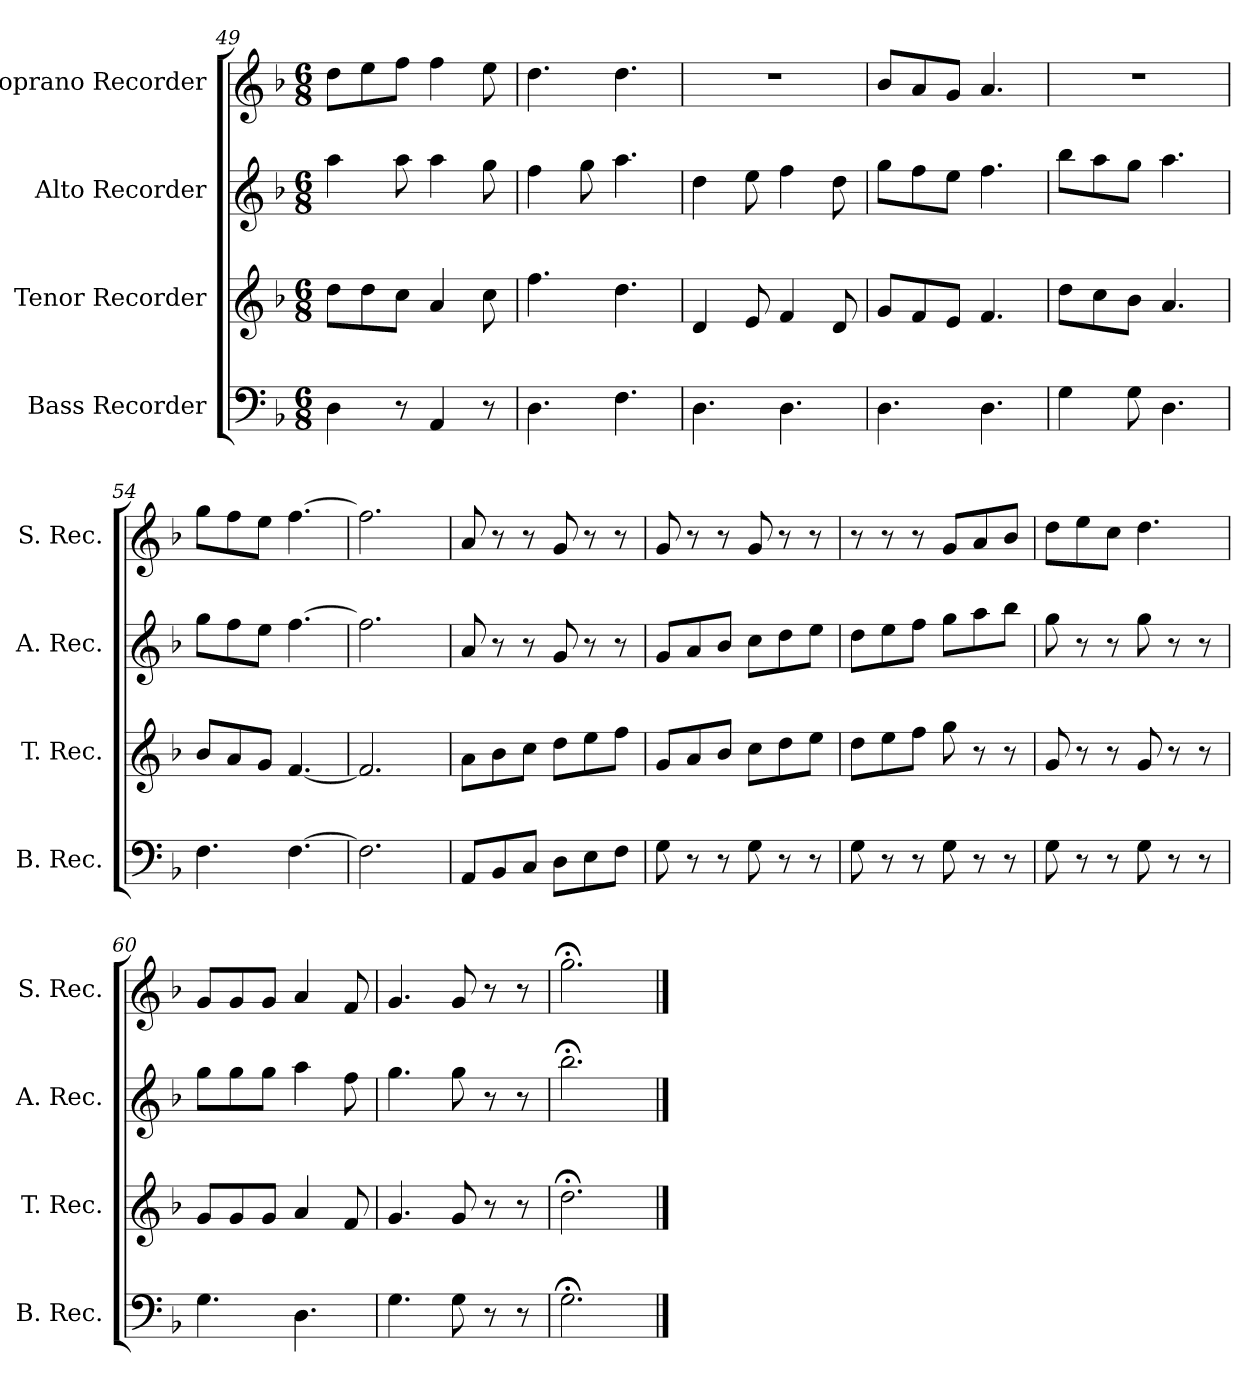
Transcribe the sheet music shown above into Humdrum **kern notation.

**kern	**kern	**kern	**kern
*part4	*part3	*part2	*part1
*staff4	*staff3	*staff2	*staff1
*I"Bass Recorder	*I"Tenor Recorder	*I"Alto Recorder	*I"Soprano Recorder
*I'B. Rec.	*I'T. Rec.	*I'A. Rec.	*I'S. Rec.
*clefF4	*clefG2	*clefG2	*clefG2
*ITrd-7c-12	*	*	*ITrd-7c-12
*k[b-]	*k[b-]	*k[b-]	*k[b-]
*d:	*d:	*d:	*d:
*M6/8	*M6/8	*M6/8	*M6/8
=49	=49	=49	=49
4d\	8dd\L	4aa\	8ddd\L
.	8dd\	.	8eee\
8r	8cc\J	8aa\	8fff\J
4A/	4a/	4aa\	4fff\
8r	8cc\	8gg\	8eee\
!!LO:LB:g=z
=50	=50	=50	=50
4.d\	4.ff\	4ff\	4.ddd\
.	.	8gg\	.
4.f\	4.dd\	4.aa\	4.ddd\
=51	=51	=51	=51
4.d\	4d/	4dd\	2.r
.	8e/	8ee\	.
4.d\	4f/	4ff\	.
.	8d/	8dd\	.
=52	=52	=52	=52
4.d\	8g/L	8gg\L	8bb-/L
.	8f/	8ff\	8aa/
.	8e/J	8ee\J	8gg/J
4.d\	4.f/	4.ff\	4.aa/
=53	=53	=53	=53
4g\	8dd\L	8bb-\L	2.r
.	8cc\	8aa\	.
8g\	8b-\J	8gg\J	.
4.d\	4.a/	4.aa\	.
=54	=54	=54	=54
4.f\	8b-/L	8gg\L	8ggg\L
.	8a/	8ff\	8fff\
.	8g/J	8ee\J	8eee\J
[4.f\	[4.f/	[4.ff\	[4.fff\
=55	=55	=55	=55
2.f\]	2.f/]	2.ff\]	2.fff\]
=56	=56	=56	=56
8A/L	8a\L	8a/	8aa/
8B-/	8b-\	8r	8r
8c/J	8cc\J	8r	8r
8d\L	8dd\L	8g/	8gg/
8e\	8ee\	8r	8r
8f\J	8ff\J	8r	8r
!!LO:PB:g=z
=57	=57	=57	=57
8g\	8g/L	8g/L	8gg/
8r	8a/	8a/	8r
8r	8b-/J	8b-/J	8r
8g\	8cc\L	8cc\L	8gg/
8r	8dd\	8dd\	8r
8r	8ee\J	8ee\J	8r
=58	=58	=58	=58
8g\	8dd\L	8dd\L	8r
8r	8ee\	8ee\	8r
8r	8ff\J	8ff\J	8r
8g\	8gg\	8gg\L	8gg/L
8r	8r	8aa\	8aa/
8r	8r	8bb-\J	8bb-/J
=59	=59	=59	=59
8g\	8g/	8gg\	8ddd\L
8r	8r	8r	8eee\
8r	8r	8r	8ccc\J
8g\	8g/	8gg\	4.ddd\
8r	8r	8r	.
8r	8r	8r	.
=60	=60	=60	=60
4.g\	8g/L	8gg\L	8gg/L
.	8g/	8gg\	8gg/
.	8g/J	8gg\J	8gg/J
4.d\	4a/	4aa\	4aa/
.	8f/	8ff\	8ff/
=61	=61	=61	=61
4.g\	4.g/	4.gg\	4.gg/
8g\	8g/	8gg\	8gg/
8r	8r	8r	8r
8r	8r	8r	8r
=62	=62	=62	=62
2.g;<\	2.dd;<\	2.bb-;<\	2.ggg;<\
==	==	==	==
*-	*-	*-	*-
